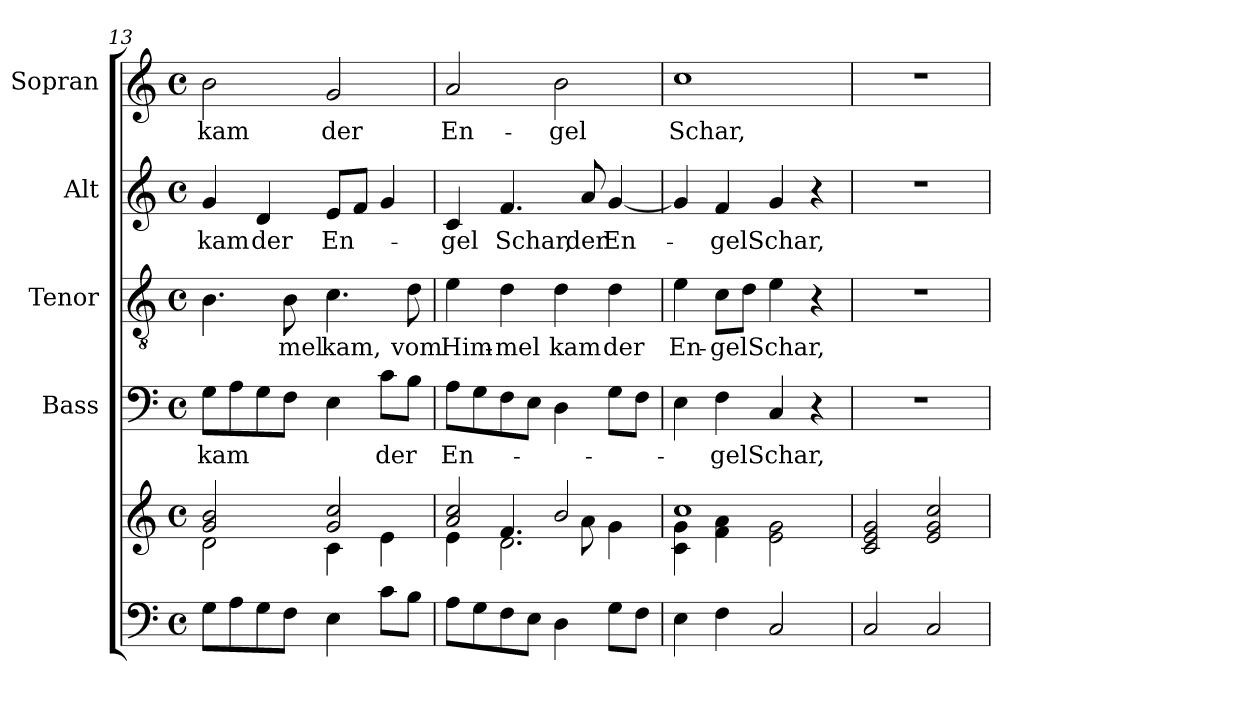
**kern	**kern	**kern	**text	**kern	**text	**kern	**text	**kern	**text
*part5	*part5	*part4	*part4	*part3	*part3	*part2	*part2	*part1	*part1
*staff6	*staff5	*staff4	*staff4	*staff3	*staff3	*staff2	*staff2	*staff1	*staff1
*	*	*I"Bass	*	*I"Tenor	*	*I"Alt	*	*I"Sopran	*
*	*	*I'B.	*	*I'T.	*	*I'A.	*	*I'S.	*
*clefF4	*clefG2	*clefF4	*	*clefGv2	*	*clefG2	*	*clefG2	*
*k[]	*k[]	*k[]	*	*k[]	*	*k[]	*	*k[]	*
*C:	*C:	*C:	*	*C:	*	*C:	*	*C:	*
*M4/4	*M4/4	*M4/4	*	*M4/4	*	*M4/4	*	*M4/4	*
*met(c)	*met(c)	*met(c)	*	*met(c)	*	*met(c)	*	*met(c)	*
=13	=13	=13	=13	=13	=13	=13	=13	=13	=13
*	*^	*	*	*	*	*	*	*	*
!	!	!	!	!LO:LY:b	!	!	!	!LO:LY:b	!	!LO:LY:b
8G\L	2g/ 2b/	2d\	8G\L	kam	4.B\	.	4g/	kam	2b\	kam
8A\	.	.	8A\	.	.	.	.	.	.	.
!	!	!	!	!	!	!	!	!LO:LY:b	!	!
8G\	.	.	8G\	.	.	.	4d/	der	.	.
!	!	!	!	!	!	!LO:LY:b	!	!	!	!
8F\J	.	.	8F\J	.	8B\	-mel	.	.	.	.
!	!	!	!	!	!	!LO:LY:b	!	!LO:LY:b	!	!LO:LY:b
4E\	2g/ 2cc/	4c\	4E\	.	4.c\	kam,	8e/L	En-	2g/	der
.	.	.	.	.	.	.	8f/J	.	.	.
!	!	!	!	!LO:LY:b	!	!	!	!	!	!
8c\L	.	4e\	8c\L	der	.	.	4g/	.	.	.
!	!	!	!	!	!	!LO:LY:b	!	!	!	!
8B\J	.	.	8B\J	.	8d\	vom	.	.	.	.
=14	=14	=14	=14	=14	=14	=14	=14	=14	=14	=14
*	*	*^	*	*	*	*	*	*	*	*
!	!	!	!	!	!LO:LY:b	!	!LO:LY:b	!	!LO:LY:b	!	!LO:LY:b
8A\L	2a/ 2cc/	4e\	4ryy	8A\L	En-	4e\	Him-	4c/	-gel	2a/	En-
8G\	.	.	.	8G\	.	.	.	.	.	.	.
!	!	!	!	!	!	!	!LO:LY:b	!	!LO:LY:b	!	!
8F\	.	4.f/	2.d\	8F\	.	4d\	-mel	4.f/	Schar,	.	.
8E\J	.	.	.	8E\J	.	.	.	.	.	.	.
!	!	!	!	!	!	!	!LO:LY:b	!	!	!	!LO:LY:b
4D\	2b/	.	.	4D\	.	4d\	kam	.	.	2b\	-gel
!	!	!	!	!	!	!	!	!	!LO:LY:b	!	!
.	.	8a\	.	.	.	.	.	8a/	der	.	.
!	!	!	!	!	!	!	!LO:LY:b	!	!LO:LY:b	!	!
8G\L	.	4g\	.	8G\L	.	4d\	der	[4g/	En-	.	.
8F\J	.	.	.	8F\J	.	.	.	.	.	.	.
*	*	*v	*v	*	*	*	*	*	*	*	*
=15	=15	=15	=15	=15	=15	=15	=15	=15	=15	=15
!	!	!	!	!	!	!LO:LY:b	!	!	!	!LO:LY:b
4E\	1cc	4c\ 4g\	4E\	.	4e\	En-	4g/]	.	1cc	Schar,
!	!	!	!	!LO:LY:b	!	!LO:LY:b	!	!LO:LY:b	!	!
4F\	.	4f\ 4a\	4F\	-gel	8c\L	-gel	4f/	-gel	.	.
.	.	.	.	.	8d\J	.	.	.	.	.
!	!	!	!	!LO:LY:b	!	!LO:LY:b	!	!LO:LY:b	!	!
2C/	.	2e\ 2g\	4C/	Schar,	4e\	Schar,	4g/	Schar,	.	.
.	.	.	4r	.	4r	.	4r	.	.	.
*	*v	*v	*	*	*	*	*	*	*	*
=16	=16	=16	=16	=16	=16	=16	=16	=16	=16
2C/	2c/ 2e/ 2g/	1r	.	1r	.	1r	.	1r	.
2C/	2e/ 2g/ 2cc/	.	.	.	.	.	.	.	.
=	=	=	=	=	=	=	=	=	=
*-	*-	*-	*-	*-	*-	*-	*-	*-	*-
